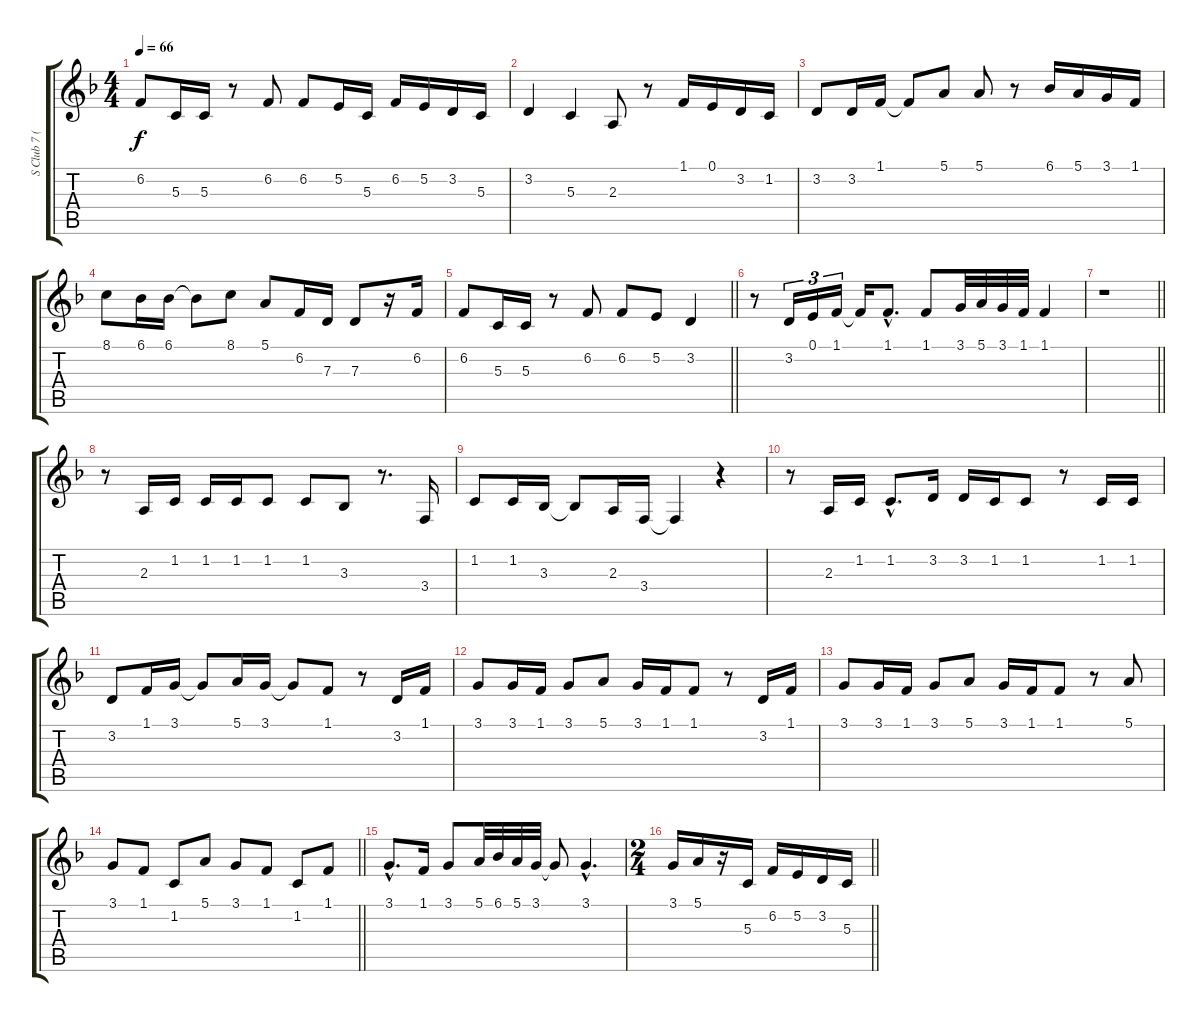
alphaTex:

\track ("S Club 7 (girl)" "S Club 7 (") {instrument panflute}
\staff {score tabs}
\tuning (E4 B3 G3 D3 A2 E2) {hide}
\ts (4 4)
\tempo 66
\clef g2
\ks f
6.2.8{dy f} 5.3.16 5.3.16 r.8 6.2.8 6.2.8 5.2.16 5.3.16 6.2.16 5.2.16 3.2.16 5.3.16 |
3.2.4 5.3.4 2.3.8 r.8 1.1.16 0.1.16 3.2.16 1.2.16 |
3.2.8 3.2.16 1.1.16 1.1{t}.8 5.1.8 5.1.8 r.8 6.1.16 5.1.16 3.1.16 1.1.16 |
8.1.8 6.1.16 6.1.16 6.1{t}.8 8.1.8 5.1.8 6.2.16 7.3.16 7.3.8 r.16 6.2.16 |
\barLineRight lightlight
6.2.8 5.3.16 5.3.16 r.8 6.2.8 6.2.8 5.2.8 3.2.4 |
r.8 3.2.16{tu (3 2)} 0.1.16{tu (3 2)} 1.1.16{tu (3 2)} 1.1{t}.16 1.1{hac}.8{d} 1.1.8 3.1.32 5.1.32 3.1.32 1.1.32 1.1.4 |
\barLineRight lightlight
r.1 |
r.8 2.3.16 1.2.16 1.2.16 1.2.16 1.2.8 1.2.8 3.3.8 r.8{d} 3.4.16 |
1.2.8 1.2.16 3.3.16 3.3{t}.8 2.3.16 3.4.16 3.4{t}.4 r.4 |
r.8 2.3.16 1.2.16 1.2{hac}.8{d} 3.2.16 3.2.16 1.2.16 1.2.8 r.8 1.2.16 1.2.16 |
3.2.8 1.1.16 3.1.16 3.1{t}.8 5.1.16 3.1.16 3.1{t}.8 1.1.8 r.8 3.2.16 1.1.16 |
3.1.8 3.1.16 1.1.16 3.1.8 5.1.8 3.1.16 1.1.16 1.1.8 r.8 3.2.16 1.1.16 |
3.1.8 3.1.16 1.1.16 3.1.8 5.1.8 3.1.16 1.1.16 1.1.8 r.8 5.1.8 |
\barLineRight lightlight
3.1.8 1.1.8 1.2.8 5.1.8 3.1.8 1.1.8 1.2.8 1.1.8 |
3.1{hac}.8{d} 1.1.16 3.1.8 5.1.32 6.1.32 5.1.32 3.1.32 3.1{t}.8 3.1{hac}.4{d} |
\ts (2 4)
\barLineRight lightlight
3.1.16 5.1.16 r.16 5.3.16 6.2.16 5.2.16 3.2.16 5.3.16
